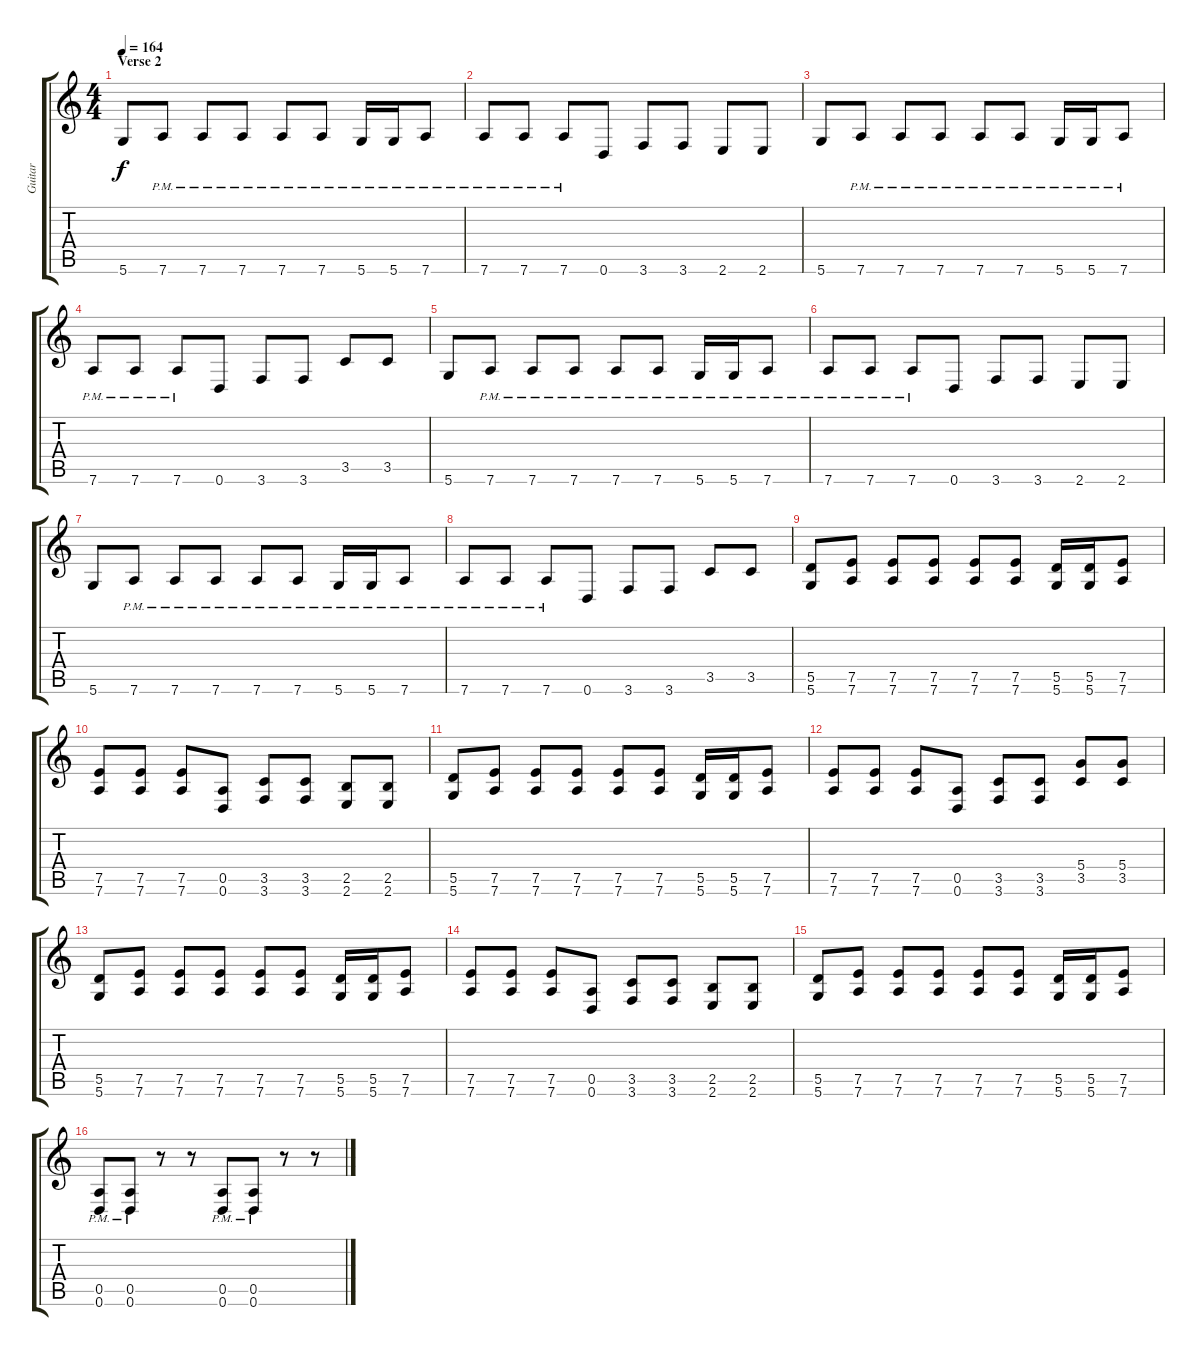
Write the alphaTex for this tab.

\track ("Guitar" "Guitar") {instrument distortionguitar}
\staff {score tabs}
\tuning (E4 B3 G3 D3 A2 D2) {hide}
\ts (4 4)
\section ("" "Verse 2")
\tempo 164
\clef g2
\ks c
5.6.8{dy f} 7.6{pm}.8 7.6{pm}.8 7.6{pm}.8 7.6{pm}.8 7.6{pm}.8 5.6{pm}.16 5.6{pm}.16 7.6{pm}.8 |
7.6{pm}.8 7.6{pm}.8 7.6{pm}.8 0.6.8 3.6.8 3.6.8 2.6.8 2.6.8 |
5.6.8 7.6{pm}.8 7.6{pm}.8 7.6{pm}.8 7.6{pm}.8 7.6{pm}.8 5.6{pm}.16 5.6{pm}.16 7.6{pm}.8 |
7.6{pm}.8 7.6{pm}.8 7.6{pm}.8 0.6.8 3.6.8 3.6.8 3.5.8 3.5.8 |
5.6.8 7.6{pm}.8 7.6{pm}.8 7.6{pm}.8 7.6{pm}.8 7.6{pm}.8 5.6{pm}.16 5.6{pm}.16 7.6{pm}.8 |
7.6{pm}.8 7.6{pm}.8 7.6{pm}.8 0.6.8 3.6.8 3.6.8 2.6.8 2.6.8 |
5.6.8 7.6{pm}.8 7.6{pm}.8 7.6{pm}.8 7.6{pm}.8 7.6{pm}.8 5.6{pm}.16 5.6{pm}.16 7.6{pm}.8 |
7.6{pm}.8 7.6{pm}.8 7.6{pm}.8 0.6.8 3.6.8 3.6.8 3.5.8 3.5.8 |
(5.5 5.6).8 (7.5 7.6).8 (7.5 7.6).8 (7.5 7.6).8 (7.5 7.6).8 (7.5 7.6).8 (5.5 5.6).16 (5.5 5.6).16 (7.5 7.6).8 |
(7.5 7.6).8 (7.5 7.6).8 (7.5 7.6).8 (0.5 0.6).8 (3.5 3.6).8 (3.5 3.6).8 (2.5 2.6).8 (2.5 2.6).8 |
(5.5 5.6).8 (7.5 7.6).8 (7.5 7.6).8 (7.5 7.6).8 (7.5 7.6).8 (7.5 7.6).8 (5.5 5.6).16 (5.5 5.6).16 (7.5 7.6).8 |
(7.5 7.6).8 (7.5 7.6).8 (7.5 7.6).8 (0.5 0.6).8 (3.5 3.6).8 (3.5 3.6).8 (5.4 3.5).8 (5.4 3.5).8 |
(5.5 5.6).8 (7.5 7.6).8 (7.5 7.6).8 (7.5 7.6).8 (7.5 7.6).8 (7.5 7.6).8 (5.5 5.6).16 (5.5 5.6).16 (7.5 7.6).8 |
(7.5 7.6).8 (7.5 7.6).8 (7.5 7.6).8 (0.5 0.6).8 (3.5 3.6).8 (3.5 3.6).8 (2.5 2.6).8 (2.5 2.6).8 |
(5.5 5.6).8 (7.5 7.6).8 (7.5 7.6).8 (7.5 7.6).8 (7.5 7.6).8 (7.5 7.6).8 (5.5 5.6).16 (5.5 5.6).16 (7.5 7.6).8 |
(0.5{pm} 0.6{pm}).8 (0.5{pm} 0.6{pm}).8 r.8 r.8 (0.5{pm} 0.6{pm}).8 (0.5{pm} 0.6{pm}).8 r.8 r.8
